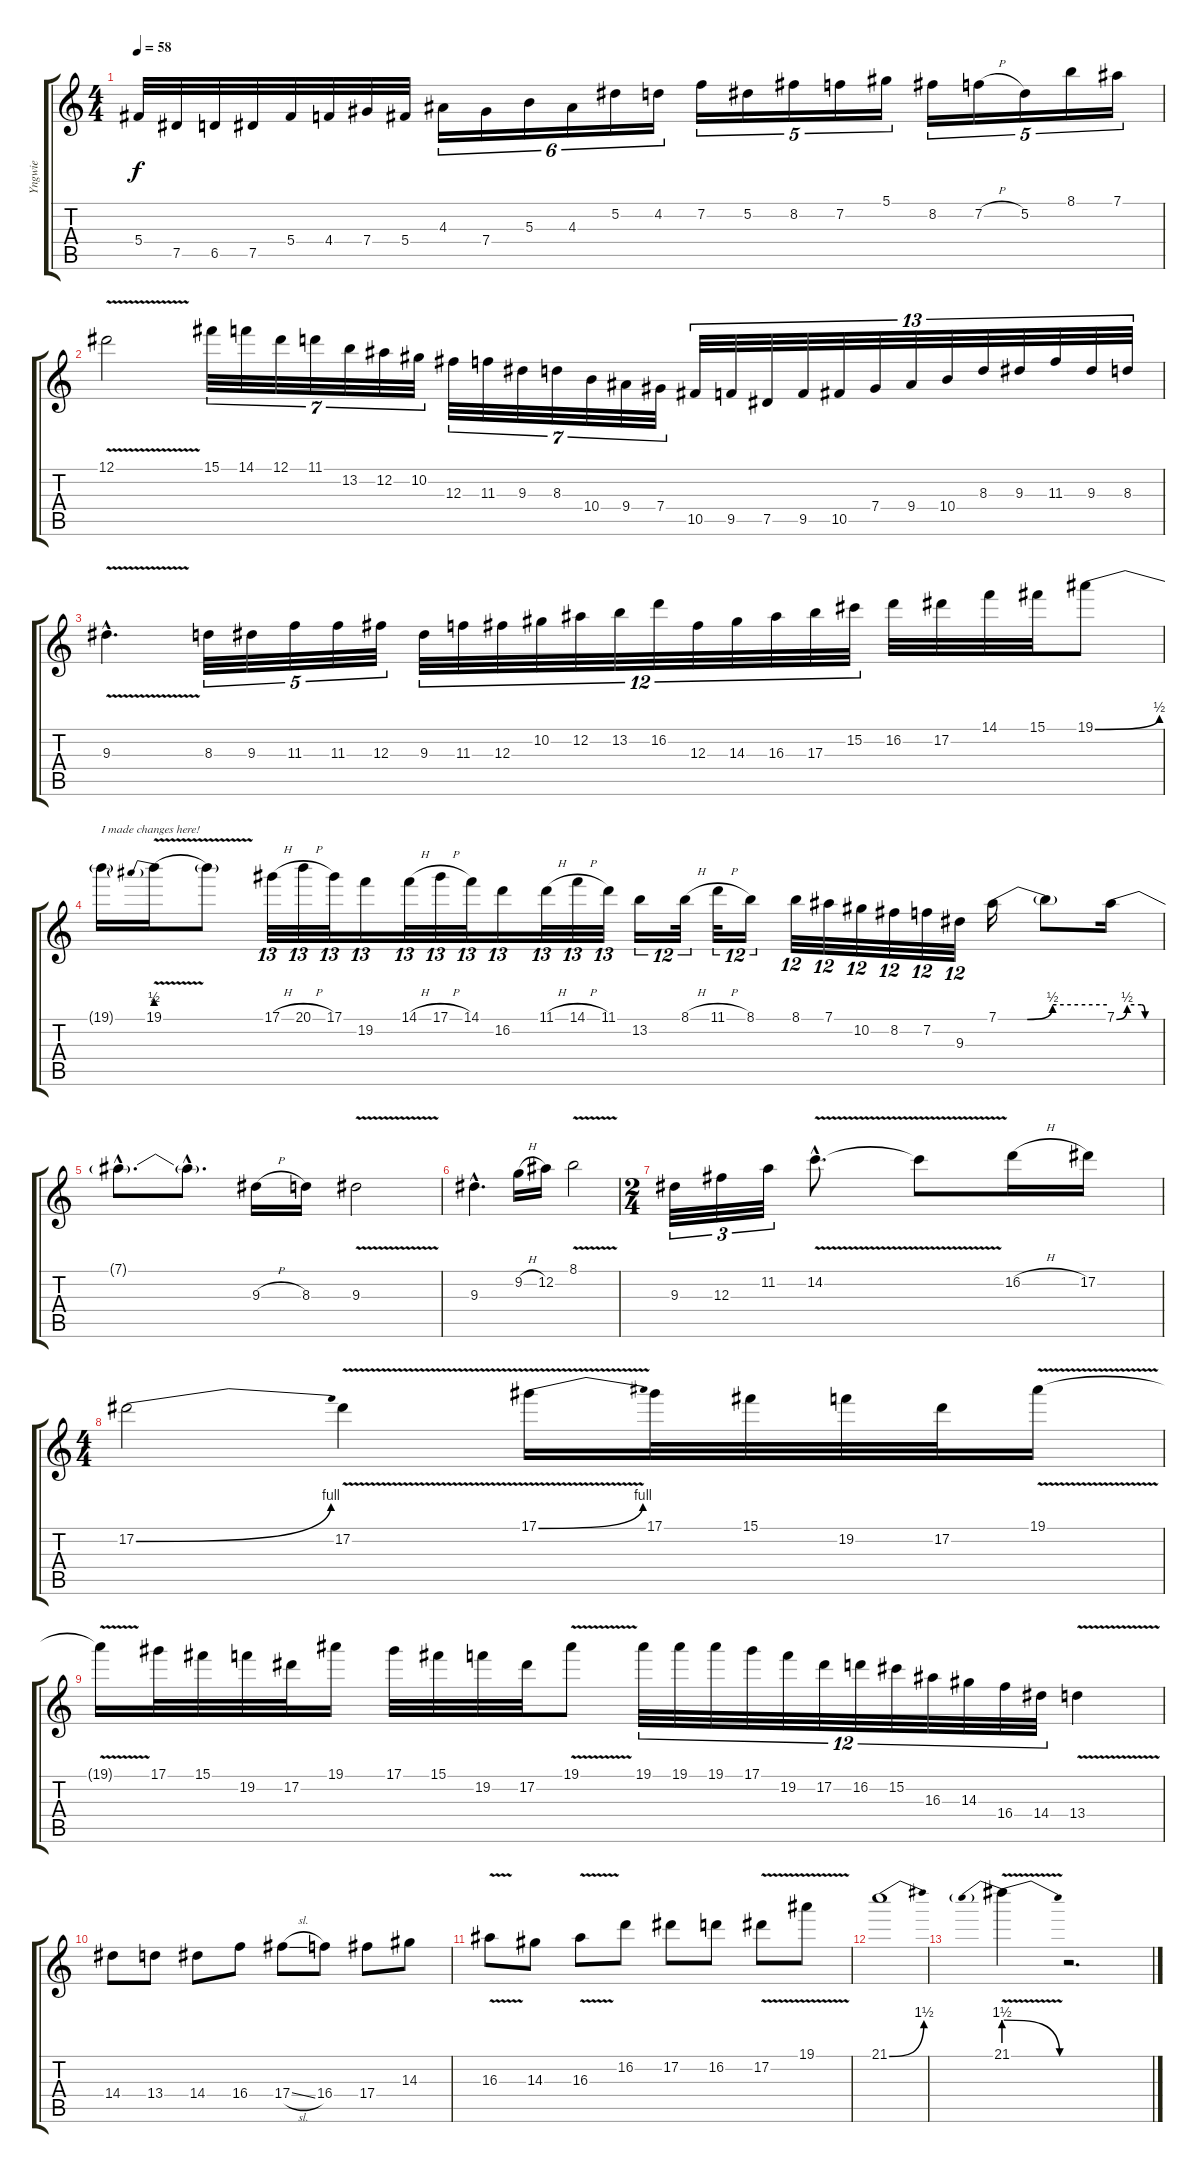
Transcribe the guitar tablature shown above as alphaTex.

\track ("Yngwie" "Yngwie") {instrument overdrivenguitar}
\staff {score tabs}
\tuning (Eb4 Bb3 Gb3 Db3 Ab2 Eb2) {hide}
\ts (4 4)
\tempo 58
\clef g2
\ks c
5.4.32{dy f} 7.5.32 6.5.32 7.5.32 5.4.32 4.4.32 7.4.32 5.4.32 4.3.16{tu (6 4)} 7.4.16{tu (6 4)} 5.3.16{tu (6 4)} 4.3.16{tu (6 4)} 5.2.16{tu (6 4)} 4.2.16{tu (6 4)} 7.2.16{tu (5 4)} 5.2.16{tu (5 4)} 8.2.16{tu (5 4)} 7.2.16{tu (5 4)} 5.1.16{tu (5 4)} 8.2.16{tu (5 4)} 7.2{h}.16{tu (5 4)} 5.2.16{tu (5 4)} 8.1.16{tu (5 4)} 7.1.16{tu (5 4)} |
12.1{v}.2 15.1.32{tu (7 4)} 14.1.32{tu (7 4)} 12.1.32{tu (7 4)} 11.1.32{tu (7 4)} 13.2.32{tu (7 4)} 12.2.32{tu (7 4)} 10.2.32{tu (7 4)} 12.3.32{tu (7 4)} 11.3.32{tu (7 4)} 9.3.32{tu (7 4)} 8.3.32{tu (7 4)} 10.4.32{tu (7 4)} 9.4.32{tu (7 4)} 7.4.32{tu (7 4)} 10.5.32{tu (13 8)} 9.5.32{tu (13 8)} 7.5.32{tu (13 8)} 9.5.32{tu (13 8)} 10.5.32{tu (13 8)} 7.4.32{tu (13 8)} 9.4.32{tu (13 8)} 10.4.32{tu (13 8)} 8.3.32{tu (13 8)} 9.3.32{tu (13 8)} 11.3.32{tu (13 8)} 9.3.32{tu (13 8)} 8.3.32{tu (13 8)} |
9.3{v hac}.4{d} 8.3.32{tu (5 4)} 9.3.32{tu (5 4)} 11.3.32{tu (5 4)} 11.3.32{tu (5 4)} 12.3.32{tu (5 4)} 9.3.32{tu (12 8)} 11.3.32{tu (12 8)} 12.3.32{tu (12 8)} 10.2.32{tu (12 8)} 12.2.32{tu (12 8)} 13.2.32{tu (12 8)} 16.2.32{tu (12 8)} 12.3.32{tu (12 8)} 14.3.32{tu (12 8)} 16.3.32{tu (12 8)} 17.3.32{tu (12 8)} 15.2.32{tu (12 8)} 16.2.32 17.2.32 14.1.32 15.1.32 19.1{be (bend 0 0 60 2)}.8 |
19.1{t}.16{txt "I made changes here!"} 19.1{be (prebend 0 2 60 2) v}.16 19.1{t}.8 17.1{h}.32{tu (13 8)} 20.1{h}.32{tu (13 8)} 17.1.32{tu (13 8)} 19.2.16{tu (13 8)} 14.1{h}.32{tu (13 8)} 17.1{h}.32{tu (13 8)} 14.1.32{tu (13 8)} 16.2.16{tu (13 8)} 11.1{h}.32{tu (13 8)} 14.1{h}.32{tu (13 8)} 11.1.32{tu (13 8)} 13.2.16{tu (12 8)} 8.1{h}.32{tu (12 8)} 11.1{h}.32{tu (12 8)} 8.1.16{tu (12 8)} 8.1.32{tu (12 8)} 7.1.32{tu (12 8)} 10.2.32{tu (12 8)} 8.2.32{tu (12 8)} 7.2.32{tu (12 8)} 9.3.32{tu (12 8)} 7.1{be (custom 0 0 16 0 30 2 60 2)}.16 7.1{t}.8 7.1{be (custom 0 0 15 2 35 2 40 0 46 0 60 0)}.16 |
7.1{hac t}.8{d} 7.1{hac t}.8{d} 9.3{h}.16 8.3.16 9.3{v}.2 |
9.3{hac}.4{d} 9.2{h}.16 12.2.16 8.1{v}.2 |
\ts (2 4)
9.3.32{tu (3 2)} 12.3.32{tu (3 2)} 11.2.32{tu (3 2)} 14.2{v hac}.8{d} 14.2{t}.8 16.2{h}.16 17.2.16 |
\ts (4 4)
17.2{be (bend 0 0 60 4)}.2 17.2{v}.4 17.1{be (bend 0 0 60 4) v}.16 17.1.32 15.1.32 19.2.32 17.2.32 19.1{v}.16 |
19.1{t}.16 17.1.32 15.1.32 19.2.32 17.2.32 19.1.16 17.1.32 15.1.32 19.2.32 17.2.32 19.1{v}.8 19.1.32{tu (12 8)} 19.1.32{tu (12 8)} 19.1.32{tu (12 8)} 17.1.32{tu (12 8)} 19.2.32{tu (12 8)} 17.2.32{tu (12 8)} 16.2.32{tu (12 8)} 15.2.32{tu (12 8)} 16.3.32{tu (12 8)} 14.3.32{tu (12 8)} 16.4.32{tu (12 8)} 14.4.32{tu (12 8)} 13.4{v}.4 |
14.4.8 13.4.8 14.4.8 16.4.8 17.4{sl}.8 16.4.8 17.4.8 14.3.8 |
16.3{v}.8 14.3.8 16.3{v}.8 16.2.8 17.2.8 16.2.8 17.2{v}.8 19.1{v}.8 |
21.1{be (bend 0 0 60 6)}.1 |
21.1{be (prebendrelease 0 6 60 0) v}.4 r.2{d}
